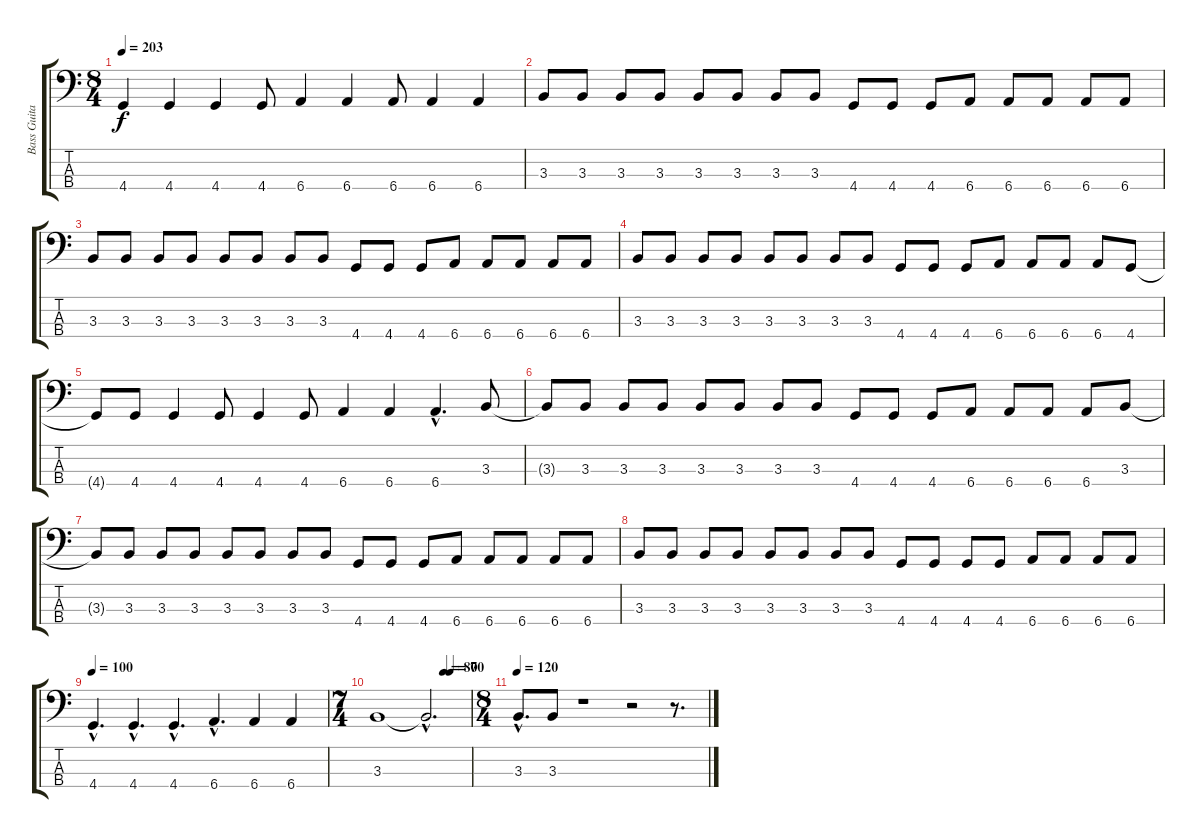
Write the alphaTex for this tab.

\track ("Bass Guitar" "Bass Guita") {instrument electricbassfinger}
\staff {score tabs}
\tuning (Gb2 Db2 Ab1 Eb1) {hide}
\ts (8 4)
\tempo 203
\clef f4
\ks c
4.4.4{dy f} 4.4.4 4.4.4 4.4.8 6.4.4 6.4.4 6.4.8 6.4.4 6.4.4 |
3.3.8 3.3.8 3.3.8 3.3.8 3.3.8 3.3.8 3.3.8 3.3.8 4.4.8 4.4.8 4.4.8 6.4.8 6.4.8 6.4.8 6.4.8 6.4.8 |
3.3.8 3.3.8 3.3.8 3.3.8 3.3.8 3.3.8 3.3.8 3.3.8 4.4.8 4.4.8 4.4.8 6.4.8 6.4.8 6.4.8 6.4.8 6.4.8 |
3.3.8 3.3.8 3.3.8 3.3.8 3.3.8 3.3.8 3.3.8 3.3.8 4.4.8 4.4.8 4.4.8 6.4.8 6.4.8 6.4.8 6.4.8 4.4.8 |
4.4{t}.8 4.4.8 4.4.4 4.4.8 4.4.4 4.4.8 6.4.4 6.4.4 6.4{hac}.4{d} 3.3.8 |
3.3{t}.8 3.3.8 3.3.8 3.3.8 3.3.8 3.3.8 3.3.8 3.3.8 4.4.8 4.4.8 4.4.8 6.4.8 6.4.8 6.4.8 6.4.8 3.3.8 |
3.3{t}.8 3.3.8 3.3.8 3.3.8 3.3.8 3.3.8 3.3.8 3.3.8 4.4.8 4.4.8 4.4.8 6.4.8 6.4.8 6.4.8 6.4.8 6.4.8 |
3.3.8 3.3.8 3.3.8 3.3.8 3.3.8 3.3.8 3.3.8 3.3.8 4.4.8 4.4.8 4.4.8 4.4.8 6.4.8 6.4.8 6.4.8 6.4.8 |
\tempo 100
4.4{hac}.4{d} 4.4{hac}.4{d} 4.4{hac}.4{d} 6.4{hac}.4{d} 6.4.4 6.4.4 |
\ts (7 4)
\tempo (80 0.7142857142857143)
\tempo (70 0.7857142857142857)
3.3.1 3.3{hac t}.2{d} |
\ts (8 4)
\tempo 120
3.3{hac}.8{d} 3.3.8 r.1 r.2 r.8{d}
